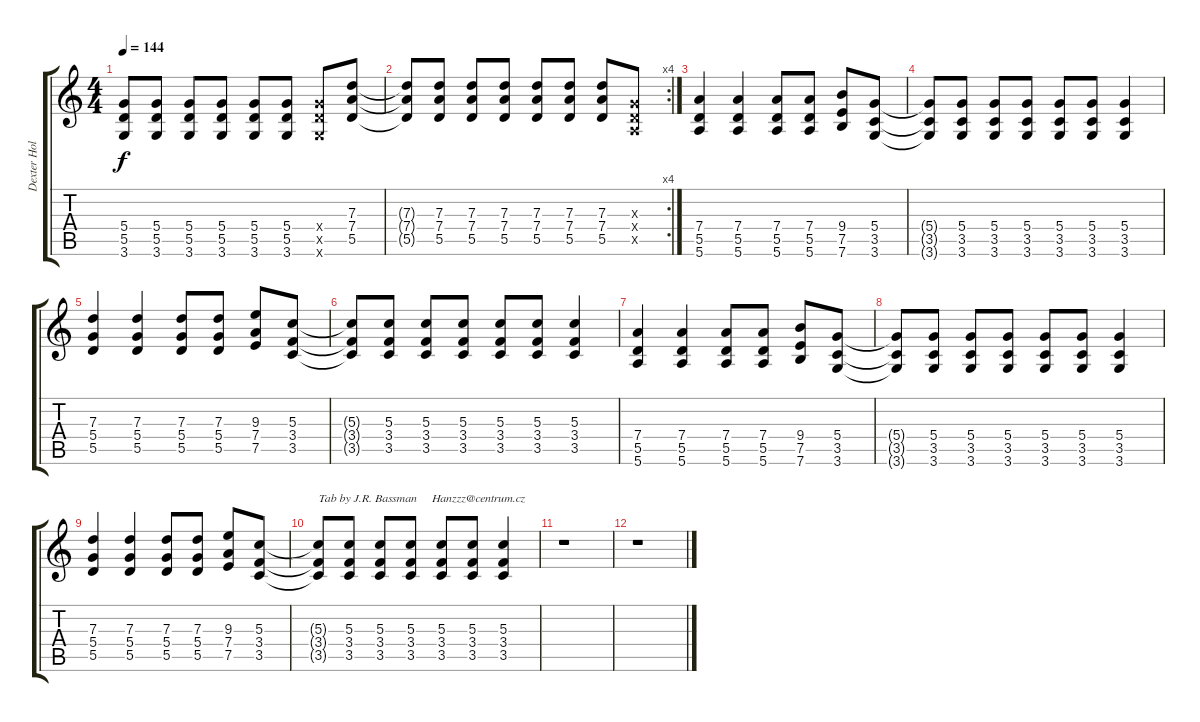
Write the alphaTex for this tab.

\track ("Dexter Holland" "Dexter Hol") {instrument distortionguitar}
\staff {score tabs}
\tuning (E4 B3 G3 D3 A2 E2) {hide}
\ts (4 4)
\tempo 144
\clef g2
\ks c
(5.4{t} 5.5{t} 3.6{t}).8{dy f} (5.4 5.5 3.6).8 (5.4 5.5 3.6).8 (5.4 5.5 3.6).8 (5.4 5.5 3.6).8 (5.4 5.5 3.6).8 (5.4{x} 5.5{x} 3.6{x}).8 (7.3 7.4 5.5).8 |
\rc 4
(7.3{t} 7.4{t} 5.5{t}).8 (7.3 7.4 5.5).8 (7.3 7.4 5.5).8 (7.3 7.4 5.5).8 (7.3 7.4 5.5).8 (7.3 7.4 5.5).8 (7.3 7.4 5.5).8 (0.3{x} 0.4{x} 0.5{x}).8 |
(7.4 5.5 5.6).4 (7.4 5.5 5.6).4 (7.4 5.5 5.6).8 (7.4 5.5 5.6).8 (9.4 7.5 7.6).8 (5.4 3.5 3.6).8 |
(5.4{t} 3.5{t} 3.6{t}).8 (5.4 3.5 3.6).8 (5.4 3.5 3.6).8 (5.4 3.5 3.6).8 (5.4 3.5 3.6).8 (5.4 3.5 3.6).8 (5.4 3.5 3.6).4 |
(7.3 5.4 5.5).4 (7.3 5.4 5.5).4 (7.3 5.4 5.5).8 (7.3 5.4 5.5).8 (9.3 7.4 7.5).8 (5.3 3.4 3.5).8 |
(5.3{t} 3.4{t} 3.5{t}).8 (5.3 3.4 3.5).8 (5.3 3.4 3.5).8 (5.3 3.4 3.5).8 (5.3 3.4 3.5).8 (5.3 3.4 3.5).8 (5.3 3.4 3.5).4 |
(7.4 5.5 5.6).4 (7.4 5.5 5.6).4 (7.4 5.5 5.6).8 (7.4 5.5 5.6).8 (9.4 7.5 7.6).8 (5.4 3.5 3.6).8 |
(5.4{t} 3.5{t} 3.6{t}).8 (5.4 3.5 3.6).8 (5.4 3.5 3.6).8 (5.4 3.5 3.6).8 (5.4 3.5 3.6).8 (5.4 3.5 3.6).8 (5.4 3.5 3.6).4 |
(7.3 5.4 5.5).4 (7.3 5.4 5.5).4 (7.3 5.4 5.5).8 (7.3 5.4 5.5).8 (9.3 7.4 7.5).8 (5.3 3.4 3.5).8 |
(5.3{t} 3.4{t} 3.5{t}).8{txt "Tab by J.R. Bassman     Hanzzz@centrum.cz"} (5.3 3.4 3.5).8 (5.3 3.4 3.5).8 (5.3 3.4 3.5).8 (5.3 3.4 3.5).8 (5.3 3.4 3.5).8 (5.3 3.4 3.5).4 |
r.1 |
r.1
